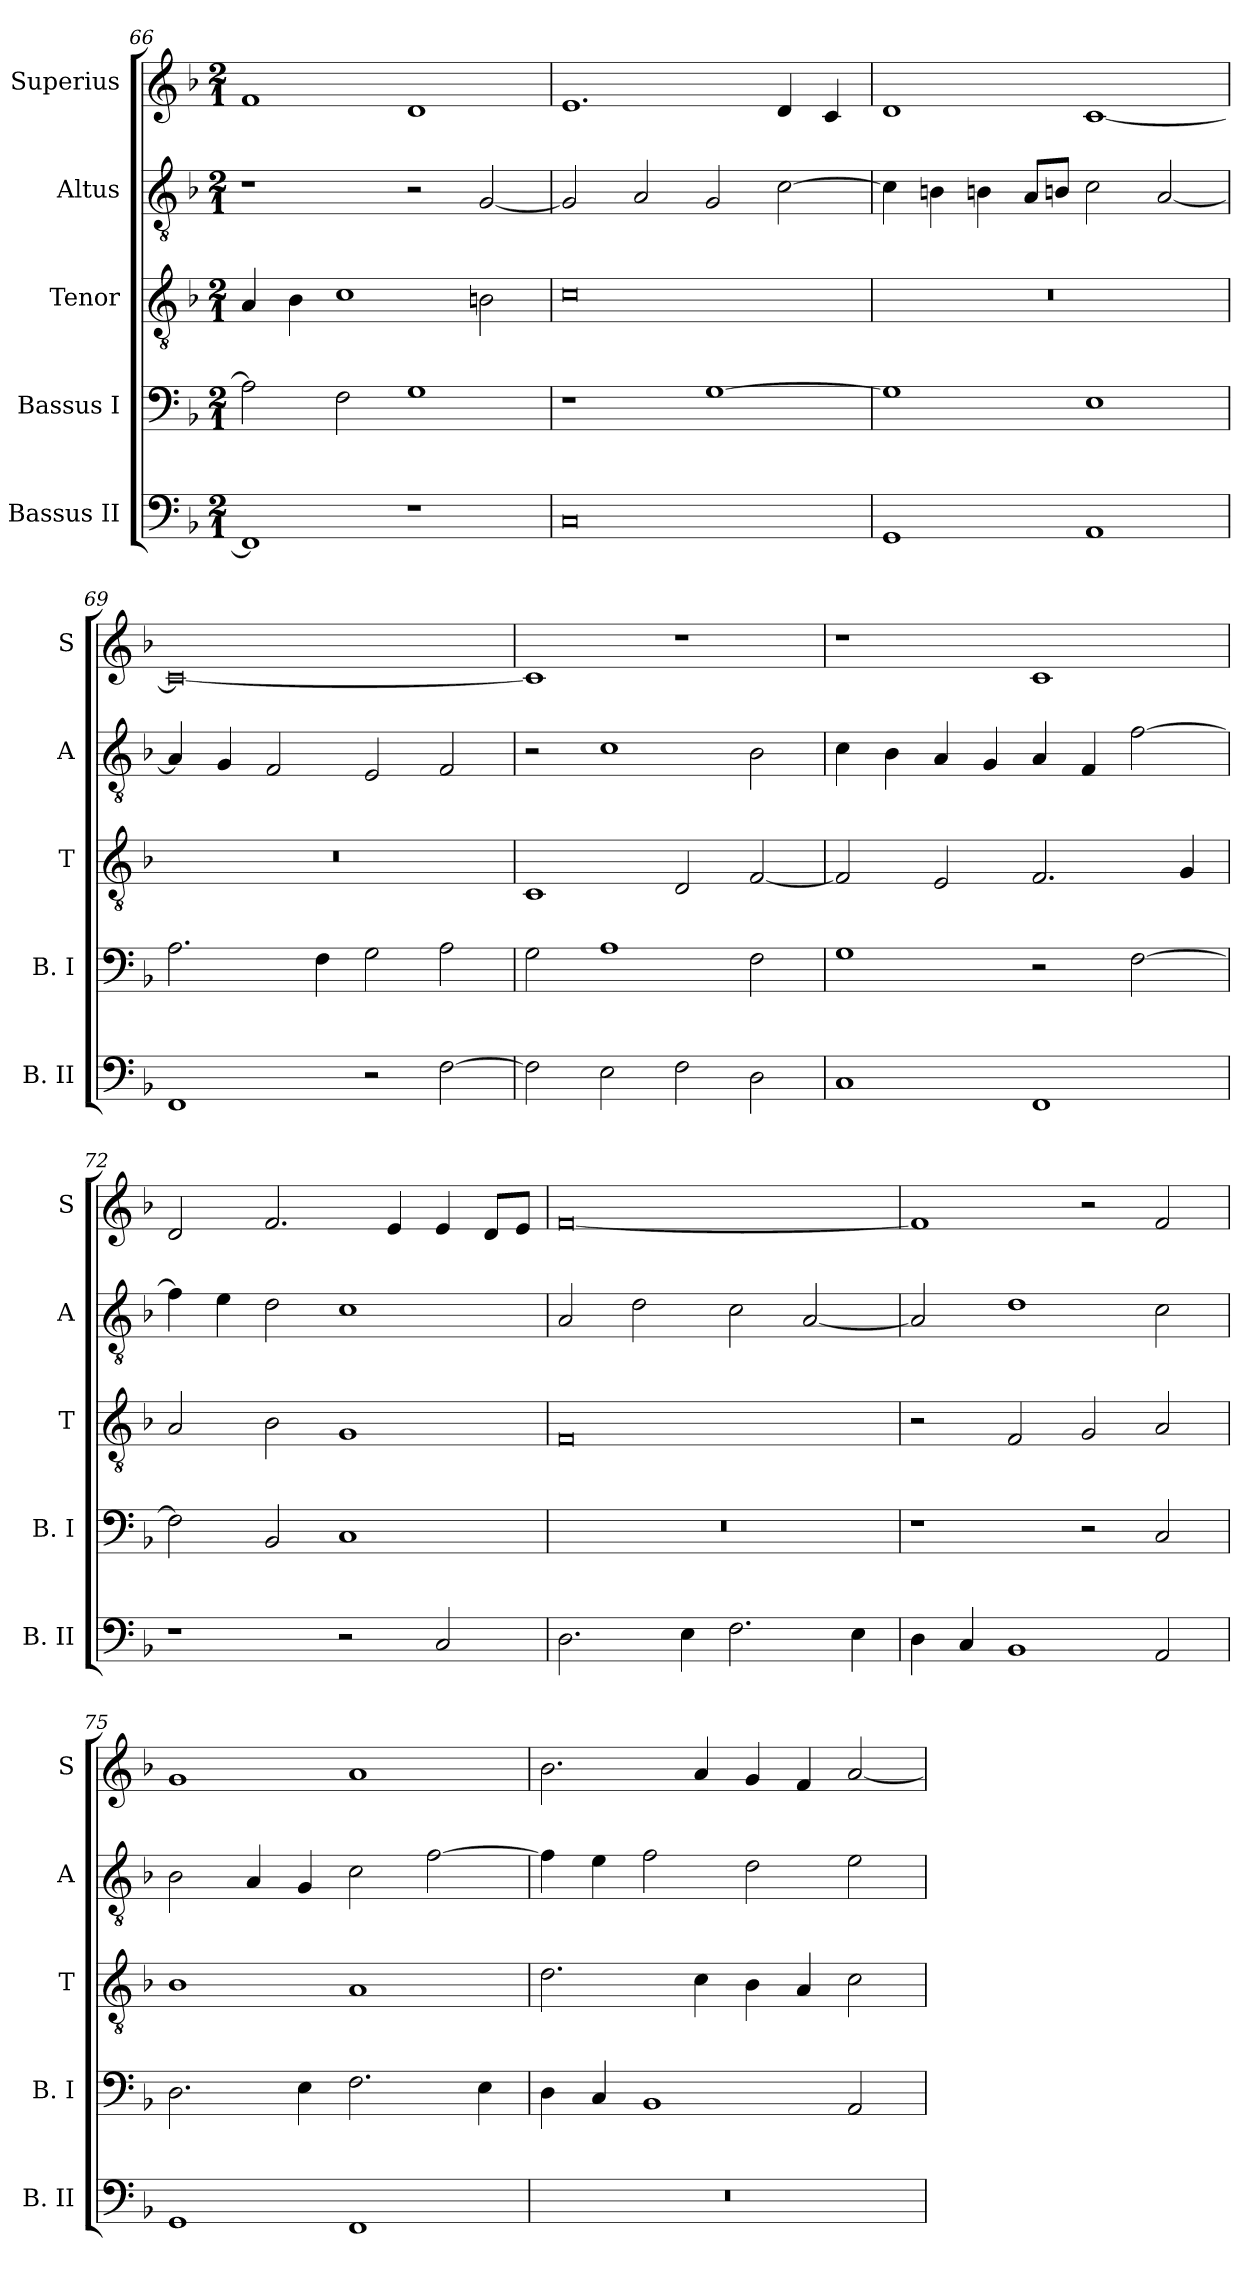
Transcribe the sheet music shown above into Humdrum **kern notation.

**kern	**kern	**kern	**kern	**kern
*part5	*part4	*part3	*part2	*part1
*staff5	*staff4	*staff3	*staff2	*staff1
*I"Bassus II	*I"Bassus I	*I"Tenor	*I"Altus	*I"Superius
*I'B. II	*I'B. I	*I'T	*I'A	*I'S
*clefF4	*clefF4	*clefGv2	*clefGv2	*clefG2
*k[b-]	*k[b-]	*k[b-]	*k[b-]	*k[b-]
*F:	*F:	*F:	*F:	*F:
*M2/1	*M2/1	*M2/1	*M2/1	*M2/1
=66	=66	=66	=66	=66
1FF]	2A]	4A	1r	1f
.	.	4B-	.	.
.	2F	1c	.	.
1r	1G	.	2r	1d
.	.	2Bn	[2G	.
=67	=67	=67	=67	=67
0C	1r	0c	2G]	1.e
.	.	.	2A	.
.	[1G	.	2G	.
.	.	.	[2c	4d
.	.	.	.	4c
=68	=68	=68	=68	=68
1GG	1G]	0r	4c]	1d
.	.	.	4Bn	.
.	.	.	4Bn	.
.	.	.	8AL	.
.	.	.	8BnJ	.
1AA	1E	.	2c	[1c
.	.	.	[2A	.
=69	=69	=69	=69	=69
1FF	2.A	0r	4A]	0c_
.	.	.	4G	.
.	.	.	2F	.
.	4F	.	.	.
2r	2G	.	2E	.
[2F	2A	.	2F	.
=70	=70	=70	=70	=70
2F]	2G	1C	2r	1c]
2E	1A	.	1c	.
2F	.	2D	.	1r
2D	2F	[2F	2B-	.
=71	=71	=71	=71	=71
1C	1G	2F]	4c	1r
.	.	.	4B-	.
.	.	2E	4A	.
.	.	.	4G	.
1FF	2r	2.F	4A	1c
.	.	.	4F	.
.	[2F	.	[2f	.
.	.	4G	.	.
=72	=72	=72	=72	=72
1r	2F]	2A	4f]	2d
.	.	.	4e	.
.	2BB-	2B-	2d	2.f
2r	1C	1G	1c	.
.	.	.	.	4e
2C	.	.	.	4e
.	.	.	.	8dL
.	.	.	.	8eJ
=73	=73	=73	=73	=73
2.D	0r	0F	2A	[0f
.	.	.	2d	.
4E	.	.	.	.
2.F	.	.	2c	.
.	.	.	[2A	.
4E	.	.	.	.
=74	=74	=74	=74	=74
4D	1r	2r	2A]	1f]
4C	.	.	.	.
1BB-	.	2F	1d	.
.	2r	2G	.	2r
2AA	2C	2A	2c	2f
=75	=75	=75	=75	=75
1GG	2.D	1B-	2B-	1g
.	.	.	4A	.
.	4E	.	4G	.
1FF	2.F	1A	2c	1a
.	.	.	[2f	.
.	4E	.	.	.
=76	=76	=76	=76	=76
0r	4D	2.d	4f]	2.b-
.	4C	.	4e	.
.	1BB-	.	2f	.
.	.	4c	.	4a
.	.	4B-	2d	4g
.	.	4A	.	4f
.	2AA	2c	2e	[2a
=	=	=	=	=
*-	*-	*-	*-	*-
